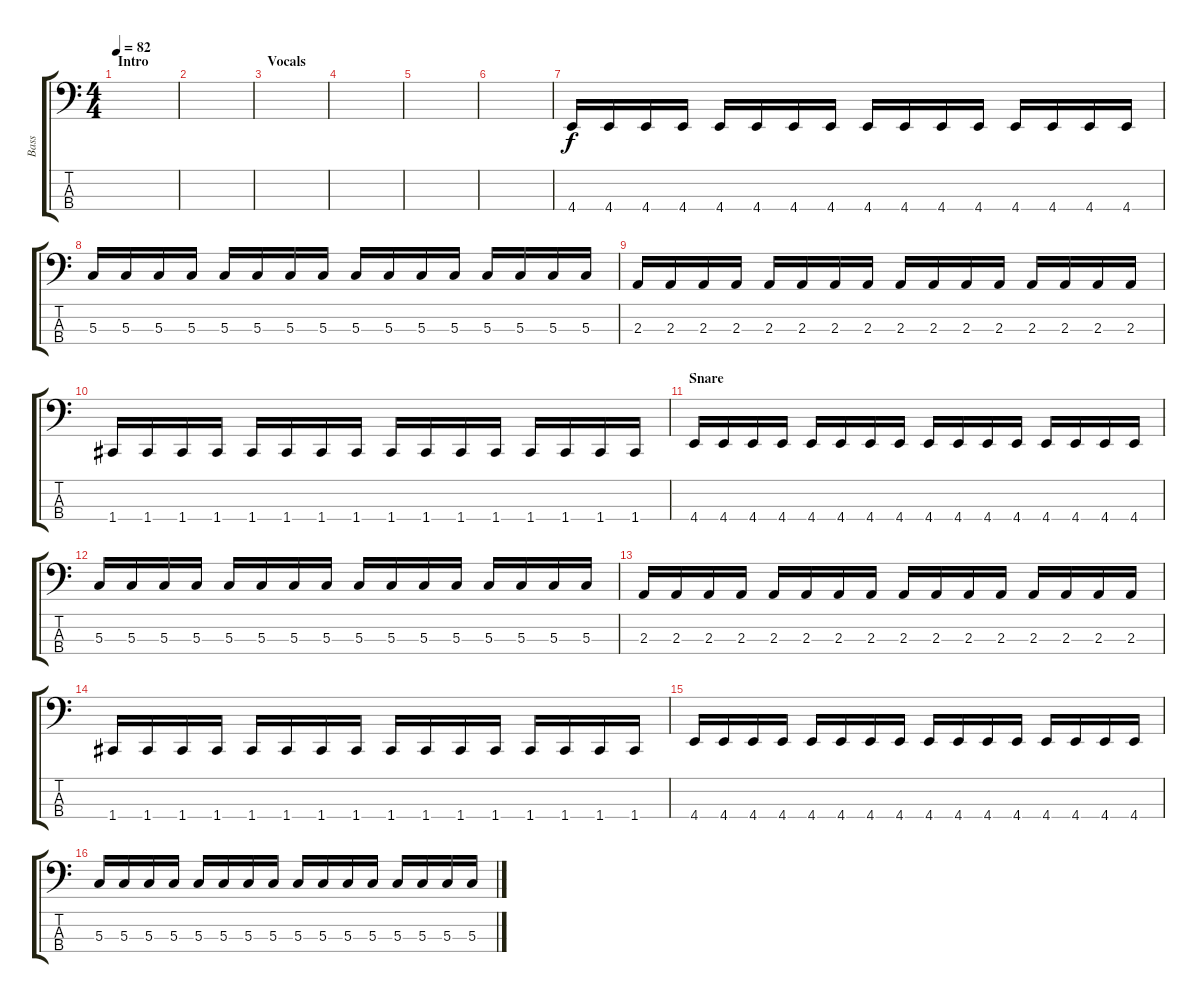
\track ("Bass" "Bass") {instrument electricbassfinger}
\staff {score tabs}
\tuning (F2 C2 G1 C1) {hide}
\ts (4 4)
\section ("" "Intro")
\tempo 82
\clef f4
\ks c
|
|
\section ("" "Vocals")
|
|
|
|
\section ("" "")
4.4.16 4.4.16 4.4.16 4.4.16 4.4.16 4.4.16 4.4.16 4.4.16 4.4.16 4.4.16 4.4.16 4.4.16 4.4.16 4.4.16 4.4.16 4.4.16 |
5.3.16 5.3.16 5.3.16 5.3.16 5.3.16 5.3.16 5.3.16 5.3.16 5.3.16 5.3.16 5.3.16 5.3.16 5.3.16 5.3.16 5.3.16 5.3.16 |
2.3.16 2.3.16 2.3.16 2.3.16 2.3.16 2.3.16 2.3.16 2.3.16 2.3.16 2.3.16 2.3.16 2.3.16 2.3.16 2.3.16 2.3.16 2.3.16 |
1.4.16 1.4.16 1.4.16 1.4.16 1.4.16 1.4.16 1.4.16 1.4.16 1.4.16 1.4.16 1.4.16 1.4.16 1.4.16 1.4.16 1.4.16 1.4.16 |
\section ("" "Snare")
4.4.16 4.4.16 4.4.16 4.4.16 4.4.16 4.4.16 4.4.16 4.4.16 4.4.16 4.4.16 4.4.16 4.4.16 4.4.16 4.4.16 4.4.16 4.4.16 |
5.3.16 5.3.16 5.3.16 5.3.16 5.3.16 5.3.16 5.3.16 5.3.16 5.3.16 5.3.16 5.3.16 5.3.16 5.3.16 5.3.16 5.3.16 5.3.16 |
2.3.16 2.3.16 2.3.16 2.3.16 2.3.16 2.3.16 2.3.16 2.3.16 2.3.16 2.3.16 2.3.16 2.3.16 2.3.16 2.3.16 2.3.16 2.3.16 |
1.4.16 1.4.16 1.4.16 1.4.16 1.4.16 1.4.16 1.4.16 1.4.16 1.4.16 1.4.16 1.4.16 1.4.16 1.4.16 1.4.16 1.4.16 1.4.16 |
4.4.16 4.4.16 4.4.16 4.4.16 4.4.16 4.4.16 4.4.16 4.4.16 4.4.16 4.4.16 4.4.16 4.4.16 4.4.16 4.4.16 4.4.16 4.4.16 |
5.3.16 5.3.16 5.3.16 5.3.16 5.3.16 5.3.16 5.3.16 5.3.16 5.3.16 5.3.16 5.3.16 5.3.16 5.3.16 5.3.16 5.3.16 5.3.16
